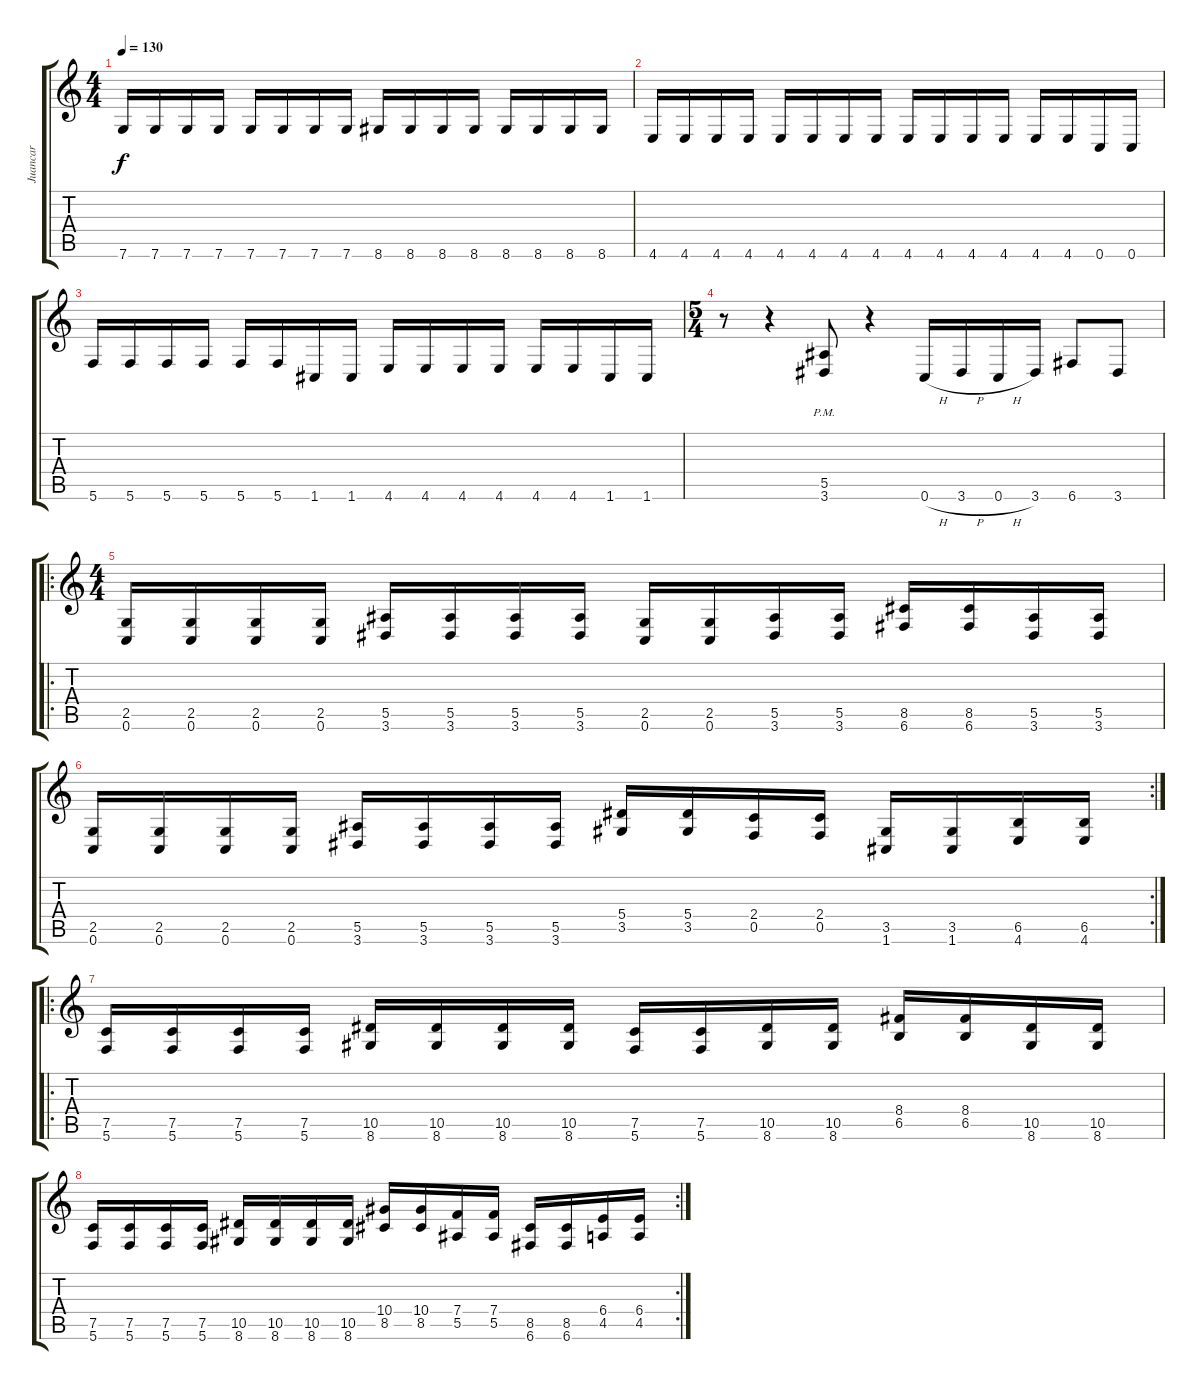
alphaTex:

\track ("Juancar" "Juancar") {instrument distortionguitar}
\staff {score tabs}
\tuning (C4 G3 Eb3 Bb2 F2 C2) {hide}
\ts (4 4)
\tempo 130
\clef g2
\ks c
7.6.16{dy f} 7.6.16 7.6.16 7.6.16 7.6.16 7.6.16 7.6.16 7.6.16 8.6.16 8.6.16 8.6.16 8.6.16 8.6.16 8.6.16 8.6.16 8.6.16 |
4.6.16 4.6.16 4.6.16 4.6.16 4.6.16 4.6.16 4.6.16 4.6.16 4.6.16 4.6.16 4.6.16 4.6.16 4.6.16 4.6.16 0.6.16 0.6.16 |
5.6.16 5.6.16 5.6.16 5.6.16 5.6.16 5.6.16 1.6.16 1.6.16 4.6.16 4.6.16 4.6.16 4.6.16 4.6.16 4.6.16 1.6.16 1.6.16 |
\ts (5 4)
r.8 r.4 (5.5{pm} 3.6{pm}).8 r.4 0.6{h}.16 3.6{h}.16 0.6{h}.16 3.6.16 6.6.8 3.6.8 |
\ro
\ts (4 4)
(2.5 0.6).16 (2.5 0.6).16 (2.5 0.6).16 (2.5 0.6).16 (5.5 3.6).16 (5.5 3.6).16 (5.5 3.6).16 (5.5 3.6).16 (2.5 0.6).16 (2.5 0.6).16 (5.5 3.6).16 (5.5 3.6).16 (8.5 6.6).16 (8.5 6.6).16 (5.5 3.6).16 (5.5 3.6).16 |
\rc 2
(2.5 0.6).16 (2.5 0.6).16 (2.5 0.6).16 (2.5 0.6).16 (5.5 3.6).16 (5.5 3.6).16 (5.5 3.6).16 (5.5 3.6).16 (5.4 3.5).16 (5.4 3.5).16 (2.4 0.5).16 (2.4 0.5).16 (3.5 1.6).16 (3.5 1.6).16 (6.5 4.6).16 (6.5 4.6).16 |
\ro
(7.5 5.6).16 (7.5 5.6).16 (7.5 5.6).16 (7.5 5.6).16 (10.5 8.6).16 (10.5 8.6).16 (10.5 8.6).16 (10.5 8.6).16 (7.5 5.6).16 (7.5 5.6).16 (10.5 8.6).16 (10.5 8.6).16 (8.4 6.5).16 (8.4 6.5).16 (10.5 8.6).16 (10.5 8.6).16 |
\rc 2
(7.5 5.6).16 (7.5 5.6).16 (7.5 5.6).16 (7.5 5.6).16 (10.5 8.6).16 (10.5 8.6).16 (10.5 8.6).16 (10.5 8.6).16 (10.4 8.5).16 (10.4 8.5).16 (7.4 5.5).16 (7.4 5.5).16 (8.5 6.6).16 (8.5 6.6).16 (6.4 4.5).16 (6.4 4.5).16
